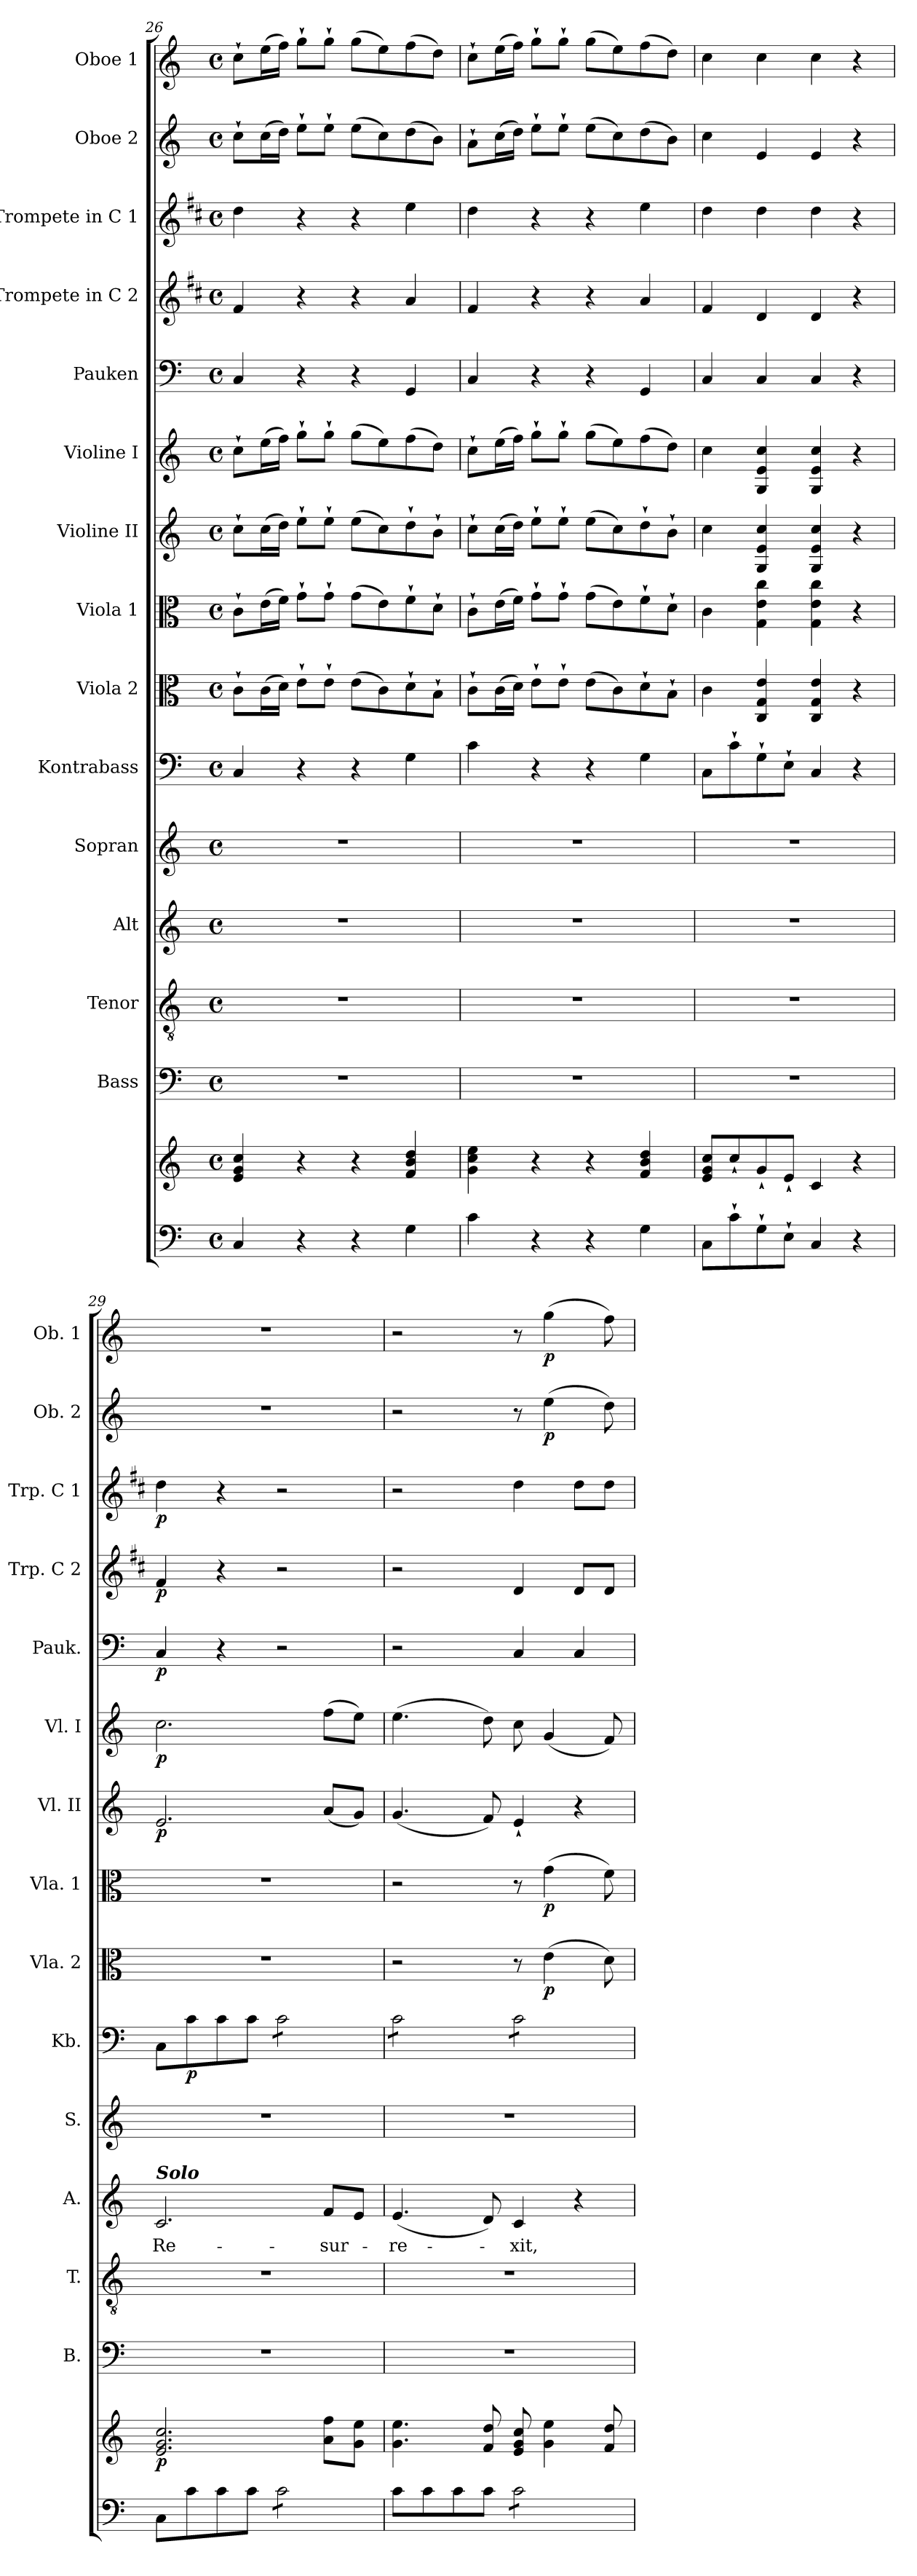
**kern	**kern	**dynam	**kern	**kern	**kern	**text	**kern	**kern	**dynam	**kern	**dynam	**kern	**dynam	**kern	**dynam	**kern	**dynam	**kern	**dynam	**kern	**dynam	**kern	**dynam	**kern	**dynam	**kern	**dynam
*part15	*part15	*part15	*part14	*part13	*part12	*part12	*part11	*part10	*part10	*part9	*part9	*part8	*part8	*part7	*part7	*part6	*part6	*part5	*part5	*part4	*part4	*part3	*part3	*part2	*part2	*part1	*part1
*staff16	*staff15	*staff15/16	*staff14	*staff13	*staff12	*staff12	*staff11	*staff10	*staff10	*staff9	*staff9	*staff8	*staff8	*staff7	*staff7	*staff6	*staff6	*staff5	*staff5	*staff4	*staff4	*staff3	*staff3	*staff2	*staff2	*staff1	*staff1
*	*	*	*I"Bass	*I"Tenor	*I"Alt	*	*I"Sopran	*I"Kontrabass	*	*I"Viola 2	*	*I"Viola 1	*	*I"Violine II	*	*I"Violine I	*	*I"Pauken	*	*I"Trompete in C 2	*	*I"Trompete in C 1	*	*I"Oboe 2	*	*I"Oboe 1	*
*	*	*	*I'B.	*I'T.	*I'A.	*	*I'S.	*I'Kb.	*	*I'Vla. 2	*	*I'Vla. 1	*	*I'Vl. II	*	*I'Vl. I	*	*I'Pauk.	*	*I'Trp. C 2	*	*I'Trp. C 1	*	*I'Ob. 2	*	*I'Ob. 1	*
*clefF4	*clefG2	*	*clefF4	*clefGv2	*clefG2	*	*clefG2	*clefF4	*	*clefC3	*	*clefC3	*	*clefG2	*	*clefG2	*	*clefF4	*	*clefG2	*	*clefG2	*	*clefG2	*	*clefG2	*
*	*	*	*	*	*	*	*	*ITrd7c12	*	*	*	*	*	*	*	*	*	*	*	*ITrd1c2	*	*ITrd1c2	*	*	*	*	*
*k[]	*k[]	*	*k[]	*k[]	*k[]	*	*k[]	*k[]	*	*k[]	*	*k[]	*	*k[]	*	*k[]	*	*k[]	*	*k[]	*	*k[]	*	*k[]	*	*k[]	*
*C:	*C:	*	*C:	*C:	*C:	*	*C:	*C:	*	*C:	*	*C:	*	*C:	*	*C:	*	*C:	*	*C:	*	*C:	*	*C:	*	*C:	*
*M4/4	*M4/4	*	*M4/4	*M4/4	*M4/4	*	*M4/4	*M4/4	*	*M4/4	*	*M4/4	*	*M4/4	*	*M4/4	*	*M4/4	*	*M4/4	*	*M4/4	*	*M4/4	*	*M4/4	*
*met(c)	*met(c)	*	*met(c)	*met(c)	*met(c)	*	*met(c)	*met(c)	*	*met(c)	*	*met(c)	*	*met(c)	*	*met(c)	*	*met(c)	*	*met(c)	*	*met(c)	*	*met(c)	*	*met(c)	*
=26	=26	=26	=26	=26	=26	=26	=26	=26	=26	=26	=26	=26	=26	=26	=26	=26	=26	=26	=26	=26	=26	=26	=26	=26	=26	=26	=26
4C/	4e/ 4g/ 4cc/	.	1r	1r	1r	.	1r	4CC/	.	8c`>\L	.	8c`>\L	.	8cc`>\L	.	8cc`>\L	.	4C/	.	4e/	.	4cc\	.	8cc`>\L	.	8cc`>\L	.
.	.	.	.	.	.	.	.	.	.	(>16c\L	.	(>16e\L	.	(>16cc\L	.	(>16ee\L	.	.	.	.	.	.	.	(>16cc\L	.	(>16ee\L	.
.	.	.	.	.	.	.	.	.	.	16d\JJ)	.	16f\JJ)	.	16dd\JJ)	.	16ff\JJ)	.	.	.	.	.	.	.	16dd\JJ)	.	16ff\JJ)	.
4r	4r	.	.	.	.	.	.	4r	.	8e`>\L	.	8g`>\L	.	8ee`>\L	.	8gg`>\L	.	4r	.	4r	.	4r	.	8ee`>\L	.	8gg`>\L	.
.	.	.	.	.	.	.	.	.	.	8e`>\J	.	8g`>\J	.	8ee`>\J	.	8gg`>\J	.	.	.	.	.	.	.	8ee`>\J	.	8gg`>\J	.
4r	4r	.	.	.	.	.	.	4r	.	(>8e\L	.	(>8g\L	.	(>8ee\L	.	(>8gg\L	.	4r	.	4r	.	4r	.	(>8ee\L	.	(>8gg\L	.
.	.	.	.	.	.	.	.	.	.	8c\)	.	8e\)	.	8cc\)	.	8ee\)	.	.	.	.	.	.	.	8cc\)	.	8ee\)	.
4G\	4f/ 4b/ 4dd/	.	.	.	.	.	.	4GG\	.	8d`>\	.	8f`>\	.	8dd`>\	.	(>8ff\	.	4GG/	.	4g/	.	4dd\	.	(>8dd\	.	(>8ff\	.
.	.	.	.	.	.	.	.	.	.	8B`>\J	.	8d`>\J	.	8b`>\J	.	8dd\J)	.	.	.	.	.	.	.	8b\J)	.	8dd\J)	.
!!LO:PB:g=z
=27	=27	=27	=27	=27	=27	=27	=27	=27	=27	=27	=27	=27	=27	=27	=27	=27	=27	=27	=27	=27	=27	=27	=27	=27	=27	=27	=27
4c\	4g\ 4cc\ 4ee\	.	1r	1r	1r	.	1r	4C\	.	8c`>\L	.	8c`>\L	.	8cc`>\L	.	8cc`>\L	.	4C/	.	4e/	.	4cc\	.	8a`>\L	.	8cc`>\L	.
.	.	.	.	.	.	.	.	.	.	(>16c\L	.	(>16e\L	.	(>16cc\L	.	(>16ee\L	.	.	.	.	.	.	.	(>16cc\L	.	(>16ee\L	.
.	.	.	.	.	.	.	.	.	.	16d\JJ)	.	16f\JJ)	.	16dd\JJ)	.	16ff\JJ)	.	.	.	.	.	.	.	16dd\JJ)	.	16ff\JJ)	.
4r	4r	.	.	.	.	.	.	4r	.	8e`>\L	.	8g`>\L	.	8ee`>\L	.	8gg`>\L	.	4r	.	4r	.	4r	.	8ee`>\L	.	8gg`>\L	.
.	.	.	.	.	.	.	.	.	.	8e`>\J	.	8g`>\J	.	8ee`>\J	.	8gg`>\J	.	.	.	.	.	.	.	8ee`>\J	.	8gg`>\J	.
4r	4r	.	.	.	.	.	.	4r	.	(>8e\L	.	(>8g\L	.	(>8ee\L	.	(>8gg\L	.	4r	.	4r	.	4r	.	(>8ee\L	.	(>8gg\L	.
.	.	.	.	.	.	.	.	.	.	8c\)	.	8e\)	.	8cc\)	.	8ee\)	.	.	.	.	.	.	.	8cc\)	.	8ee\)	.
4G\	4f/ 4b/ 4dd/	.	.	.	.	.	.	4GG\	.	8d`>\	.	8f`>\	.	8dd`>\	.	(>8ff\	.	4GG/	.	4g/	.	4dd\	.	(>8dd\	.	(>8ff\	.
.	.	.	.	.	.	.	.	.	.	8B`>\J	.	8d`>\J	.	8b`>\J	.	8dd\J)	.	.	.	.	.	.	.	8b\J)	.	8dd\J)	.
=28	=28	=28	=28	=28	=28	=28	=28	=28	=28	=28	=28	=28	=28	=28	=28	=28	=28	=28	=28	=28	=28	=28	=28	=28	=28	=28	=28
8C\L	8e/ 8g/ 8cc/L	.	1r	1r	1r	.	1r	8CC\L	.	4c\	.	4c\	.	4cc\	.	4cc\	.	4C/	.	4e/	.	4cc\	.	4cc\	.	4cc\	.
8c`>\	8cc`</	.	.	.	.	.	.	8C`>\	.	.	.	.	.	.	.	.	.	.	.	.	.	.	.	.	.	.	.
8G`>\	8g`</	.	.	.	.	.	.	8GG`>\	.	4C/ 4G/ 4e/	.	4G\ 4e\ 4cc\	.	4G/ 4e/ 4cc/	.	4G/ 4e/ 4cc/	.	4C/	.	4c/	.	4cc\	.	4e/	.	4cc\	.
8E`>\J	8e`</J	.	.	.	.	.	.	8EE`>\J	.	.	.	.	.	.	.	.	.	.	.	.	.	.	.	.	.	.	.
4C/	4c/	.	.	.	.	.	.	4CC/	.	4C/ 4G/ 4e/	.	4G\ 4e\ 4cc\	.	4G/ 4e/ 4cc/	.	4G/ 4e/ 4cc/	.	4C/	.	4c/	.	4cc\	.	4e/	.	4cc\	.
4r	4r	.	.	.	.	.	.	4r	.	4r	.	4r	.	4r	.	4r	.	4r	.	4r	.	4r	.	4r	.	4r	.
=29	=29	=29	=29	=29	=29	=29	=29	=29	=29	=29	=29	=29	=29	=29	=29	=29	=29	=29	=29	=29	=29	=29	=29	=29	=29	=29	=29
!	!	!	!	!	!LO:TX:a:Bi:t=Solo	!	!	!	!	!	!	!	!	!	!	!	!	!	!	!	!	!	!	!	!	!	!
!	!	!LO:DY:b	!	!	!	!LO:LY:b	!	!	!	!	!	!	!	!	!LO:DY:b	!	!LO:DY:b	!	!LO:DY:b	!	!LO:DY:b	!	!LO:DY:b	!	!	!	!
8C\L	2.e/ 2.g/ 2.cc/	p	1r	1r	2.c/	Re-	1r	8CC\L	.	1r	.	1r	.	2.e/	p	2.cc\	p	4C/	p	4e/	p	4cc\	p	1r	.	1r	.
!	!	!	!	!	!	!	!	!	!LO:DY:b	!	!	!	!	!	!	!	!	!	!	!	!	!	!	!	!	!	!
8c\	.	.	.	.	.	.	.	8C\	p	.	.	.	.	.	.	.	.	.	.	.	.	.	.	.	.	.	.
8c\	.	.	.	.	.	.	.	8C\	.	.	.	.	.	.	.	.	.	4r	.	4r	.	4r	.	.	.	.	.
8c\J	.	.	.	.	.	.	.	8C\J	.	.	.	.	.	.	.	.	.	.	.	.	.	.	.	.	.	.	.
*tremolo	*	*	*	*	*	*	*	*	*	*	*	*	*	*	*	*	*	*	*	*	*	*	*	*	*	*	*
*	*	*	*	*	*	*	*	*tremolo	*	*	*	*	*	*	*	*	*	*	*	*	*	*	*	*	*	*	*
8c\L	.	.	.	.	.	.	.	8C\L	.	.	.	.	.	.	.	.	.	2r	.	2r	.	2r	.	.	.	.	.
8c\	.	.	.	.	.	.	.	8C\	.	.	.	.	.	.	.	.	.	.	.	.	.	.	.	.	.	.	.
!	!	!	!	!	!	!LO:LY:b	!	!	!	!	!	!	!	!	!	!	!	!	!	!	!	!	!	!	!	!	!
8c\	8a\ 8ff\L	.	.	.	8f/L	-sur-	.	8C\	.	.	.	.	.	(<8a/L	.	(>8ff\L	.	.	.	.	.	.	.	.	.	.	.
8c\J	8g\ 8ee\J	.	.	.	8e/J	.	.	8C\J	.	.	.	.	.	8g/J)	.	8ee\J)	.	.	.	.	.	.	.	.	.	.	.
*Xtremolo	*	*	*	*	*	*	*	*	*	*	*	*	*	*	*	*	*	*	*	*	*	*	*	*	*	*	*
=30	=30	=30	=30	=30	=30	=30	=30	=30	=30	=30	=30	=30	=30	=30	=30	=30	=30	=30	=30	=30	=30	=30	=30	=30	=30	=30	=30
!	!	!	!	!	!	!LO:LY:b	!	!	!	!	!	!	!	!	!	!	!	!	!	!	!	!	!	!	!	!	!
8c\L	4.g\ 4.ee\	.	1r	1r	(<4.e/	-re-	1r	8C\L	.	2r	.	2r	.	(<4.g/	.	(>4.ee\	.	2r	.	2r	.	2r	.	2r	.	2r	.
8c\	.	.	.	.	.	.	.	8C\	.	.	.	.	.	.	.	.	.	.	.	.	.	.	.	.	.	.	.
8c\	.	.	.	.	.	.	.	8C\	.	.	.	.	.	.	.	.	.	.	.	.	.	.	.	.	.	.	.
8c\J	8f/ 8dd/	.	.	.	8d/)	.	.	8C\J	.	.	.	.	.	8f/)	.	8dd\)	.	.	.	.	.	.	.	.	.	.	.
!	!	!	!	!	!	!LO:LY:b	!	!	!	!	!	!	!	!	!	!	!	!	!	!	!	!	!	!	!	!	!
*tremolo	*	*	*	*	*	*	*	*	*	*	*	*	*	*	*	*	*	*	*	*	*	*	*	*	*	*	*
8c\L	8e/ 8g/ 8cc/	.	.	.	4c/	-xit,	.	8C\L	.	8r	.	8r	.	4e`</	.	8cc\	.	4C/	.	4c/	.	4cc\	.	8r	.	8r	.
!	!	!	!	!	!	!	!	!	!	!	!LO:DY:b	!	!LO:DY:b	!	!	!	!	!	!	!	!	!	!	!	!LO:DY:b	!	!LO:DY:b
8c\	4g\ 4ee\	.	.	.	.	.	.	8C\	.	(>4e\	p	(>4g\	p	.	.	(<4g/	.	.	.	.	.	.	.	(>4ee\	p	(>4gg\	p
8c\	.	.	.	.	4r	.	.	8C\	.	.	.	.	.	4r	.	.	.	4C/	.	8c/L	.	8cc\L	.	.	.	.	.
8c\J	8f/ 8dd/	.	.	.	.	.	.	8C\J	.	8d\)	.	8f\)	.	.	.	8f/)	.	.	.	8c/J	.	8cc\J	.	8dd\)	.	8ff\)	.
*	*	*	*	*	*	*	*	*Xtremolo	*	*	*	*	*	*	*	*	*	*	*	*	*	*	*	*	*	*	*
*Xtremolo	*	*	*	*	*	*	*	*	*	*	*	*	*	*	*	*	*	*	*	*	*	*	*	*	*	*	*
=	=	=	=	=	=	=	=	=	=	=	=	=	=	=	=	=	=	=	=	=	=	=	=	=	=	=	=
*-	*-	*-	*-	*-	*-	*-	*-	*-	*-	*-	*-	*-	*-	*-	*-	*-	*-	*-	*-	*-	*-	*-	*-	*-	*-	*-	*-
